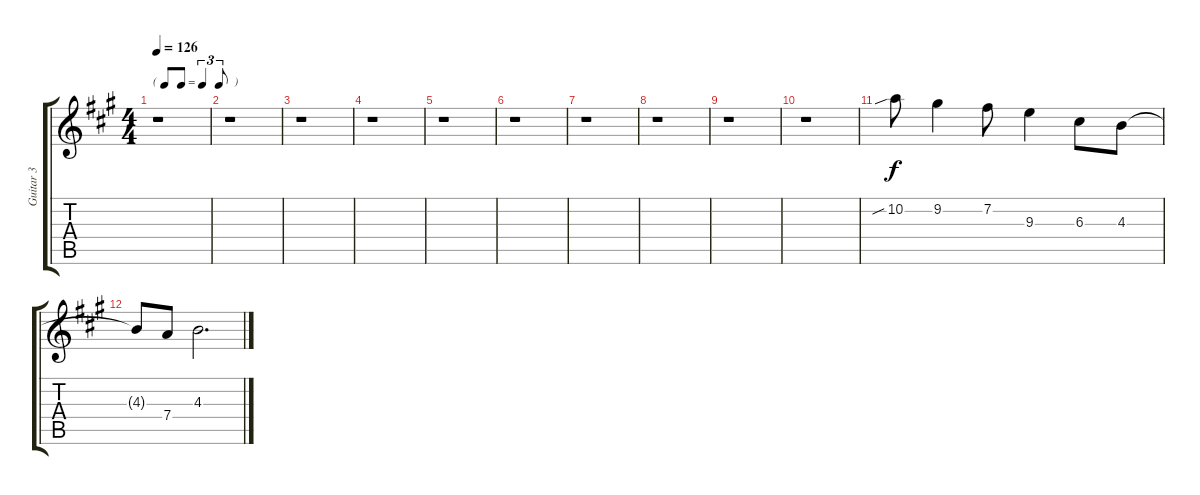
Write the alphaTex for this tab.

\track ("Guitar 3" "Guitar 3") {instrument distortionguitar}
\staff {score tabs}
\tuning (E4 B3 G3 D3 A2 E2) {hide}
\ts (4 4)
\tf triplet8th
\tempo 126
\clef g2
\ks a
r.1{dy f} |
r.1 |
r.1 |
r.1 |
r.1 |
r.1 |
r.1 |
r.1 |
r.1 |
r.1 |
10.2{sib}.8 9.2.4 7.2.8 9.3.4 6.3.8 4.3.8 |
4.3{t}.8 7.4.8 4.3.2{d}
